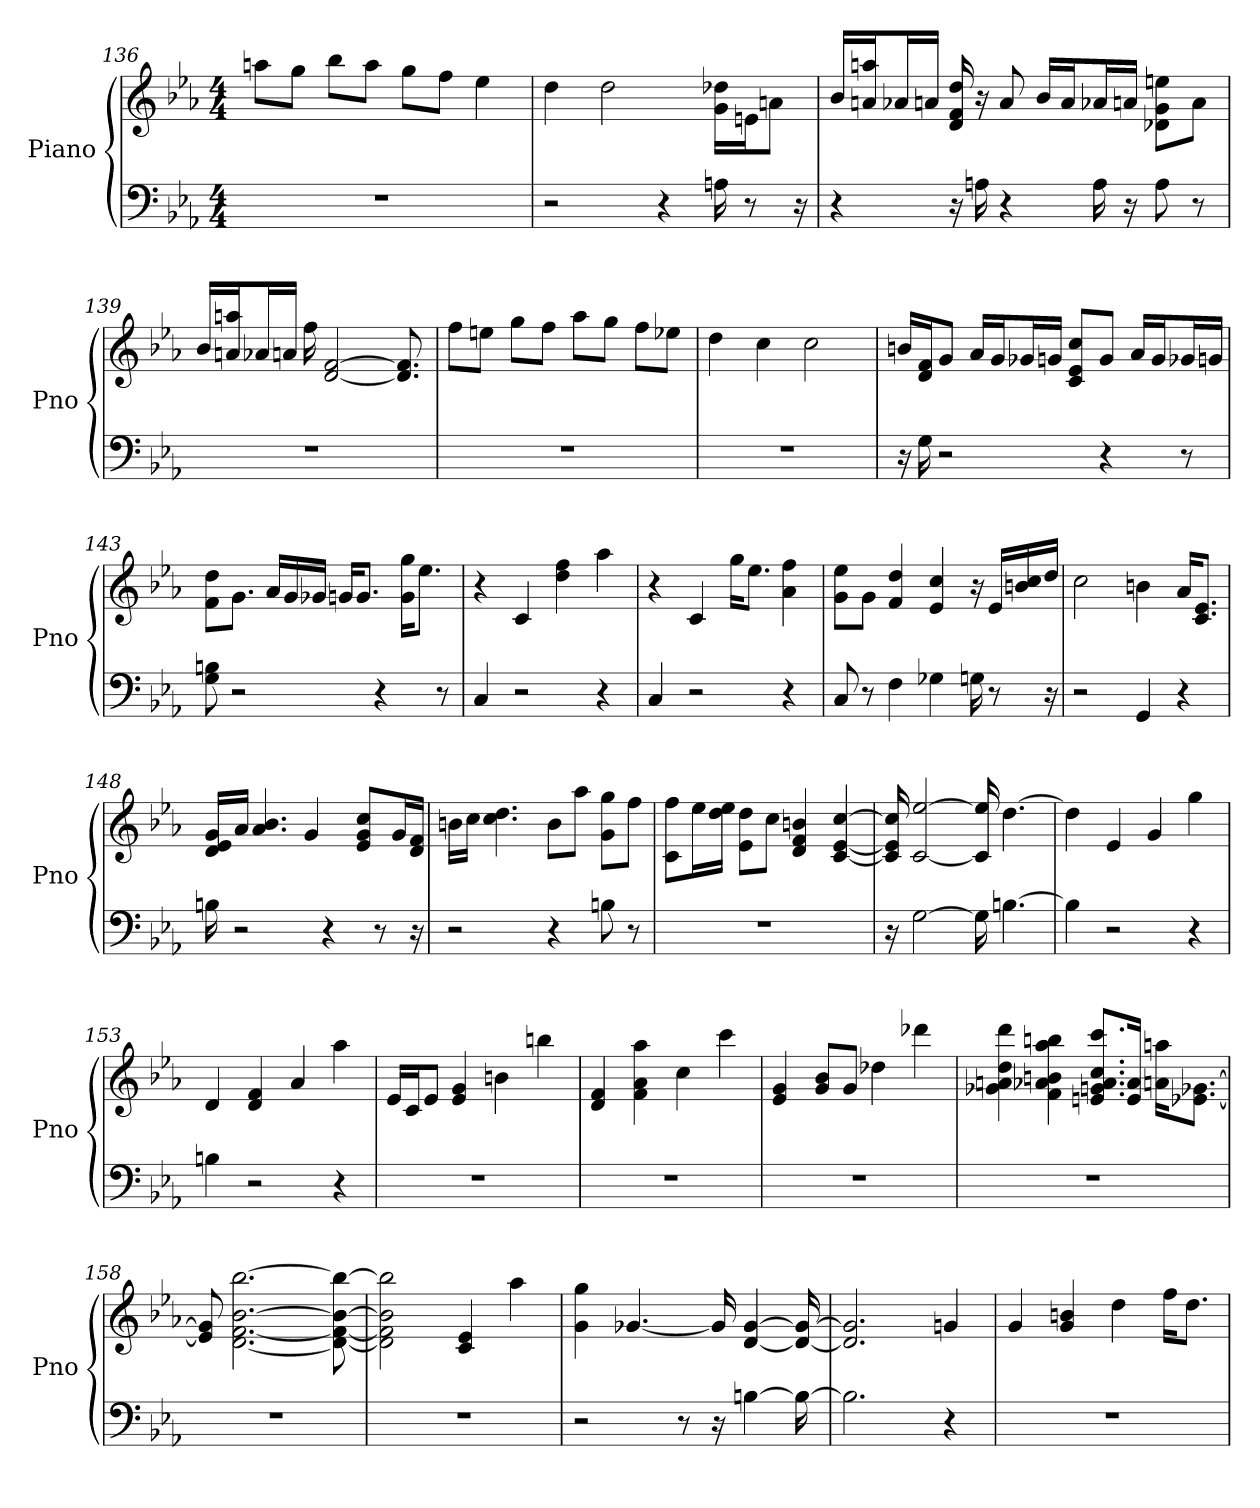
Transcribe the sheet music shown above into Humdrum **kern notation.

**kern	**kern
*part1	*part1
*staff2	*staff1
*I"Piano	*
*I'Pno	*
*clefF4	*clefG2
*k[b-e-a-]	*k[b-e-a-]
*E-:	*E-:
*M4/4	*M4/4
=136	=136
1r	8aa\L
.	8gg\J
.	8bb-\L
.	8aa\J
.	8gg\L
.	8ff\J
.	4ee-
=137	=137
2r	4dd
.	2dd
4r	.
16A	16dd-\ 16g\LL
8r	16e\J
.	8a\J
16r	.
=138	=138
4r	16b-/LL
.	16aa/ 16a/J
.	16a-/L
.	16a/JJ
16r	16dd 16d 16f
16A	16r
4r	8a
.	16b-/LL
.	16a/J
16A	16a-/L
16r	16a/JJ
8A	8ee\ 8g\ 8d-\L
8r	8a\J
=139	=139
1r	16b-/LL
.	16a/ 16aa/J
.	16a-/L
.	16a/JJ
.	16ff
.	[2d [2f
.	8.d] 8.f]
=140	=140
1r	8ff\L
.	8ee\J
.	8gg\L
.	8ff\J
.	8aa-\L
.	8gg\J
.	8ff\L
.	8ee-\J
=141	=141
1r	4dd
.	4cc
.	2cc
=142	=142
16r	16b/LL
16G	16d/ 16f/J
2r	8g/J
.	16a-/LL
.	16g/J
.	16g-/L
.	16g/JJ
.	8cc/ 8c/ 8e-/L
4r	8g/J
.	16a-/LL
.	16g/J
8r	16g-/L
.	16g/JJ
=143	=143
8G 8B	8dd\ 8f\L
2r	8.g\J
.	16a-/LL
.	16g/
.	16g-/JJ
.	16g/KL
.	8.g/J
4r	.
.	16g\ 16gg\KL
.	8.ee-\J
8r	.
=144	=144
4C	4r
2r	4c
.	4dd 4ff
4r	4aa-
=145	=145
4C	4r
2r	4c
.	16gg\KL
.	8.ee-\J
4r	4a- 4ff
=146	=146
8C	8ee-\ 8g\L
8r	8g\J
4F	4dd 4f
4G-	4cc 4e-
16G	16r
8r	16e-/LL
.	16b/ 16cc/
16r	16dd/JJ
=147	=147
2r	2cc
4GG	4b
4r	16a-/KL
.	8.c/ 8.e-/J
=148	=148
16B	16d/ 16e-/ 16g/LL
2r	16a-/JJ
.	4.b- 4.a-
.	4g
4r	.
.	8g/ 8cc/ 8e-/L
8r	.
.	16g/L
16r	16d/ 16f/JJ
=149	=149
2r	16b\LL
.	16cc\JJ
.	4.dd 4.cc
4r	8b\L
.	8aa-\J
8B	8gg\ 8g\L
8r	8ff\J
=150	=150
1r	8ff\ 8c\L
.	16ee-\L
.	16dd\ 16ee-\JJ
.	8dd\ 8e-\L
.	8cc\J
.	4b 4d 4f
.	[4c [4cc [4e-
=151	=151
16r	16c] 16cc] 16e-]
[2G	[2ee- [2c
16G]	16ee-] 16c]
[4.B	[4.dd
=152	=152
4B]	4dd]
2r	4e-
.	4g
4r	4gg
=153	=153
4B	4d
2r	4f 4d
.	4a-
4r	4aa-
=154	=154
1r	16e-/LL
.	16c/J
.	8e-/J
.	4e- 4g
.	4b
.	4bb
=155	=155
1r	4d 4f
.	4aa- 4f 4a-
.	4cc
.	4ccc
=156	=156
1r	4e- 4g
.	8b-/ 8g/L
.	8g/J
.	4dd-
.	4ddd-
=157	=157
1r	4dd 4g- 4ddd 4a
.	4bb 4b 4f 4a- 4aa-
.	8.cc/ 8.ccc/ 8.g/ 8.a-/ 8.e/L
.	16a-/ 16e/Jk
.	16aa\ 16a\KL
.	[8.g-\ [8.e-\J
=158	=158
1r	8g-] 8e-]
.	[2.f [2.bb- [2.b- [2.d
.	8f_ 8bb-_ 8b-_ 8d_
=159	=159
1r	2f] 2bb-] 2b-] 2d]
.	4e- 4c
.	4aa-
=160	=160
2r	4g 4gg
.	[4.g-
8r	.
16r	16g-]
[4B	[4d [4g-
16B_	16d_ 16g-_
=161	=161
2.B]	2.d] 2.g-]
4r	4g
=162	=162
1r	4g
.	4b 4g
.	4dd
.	16ff\KL
.	8.dd\J
=	=
*-	*-
